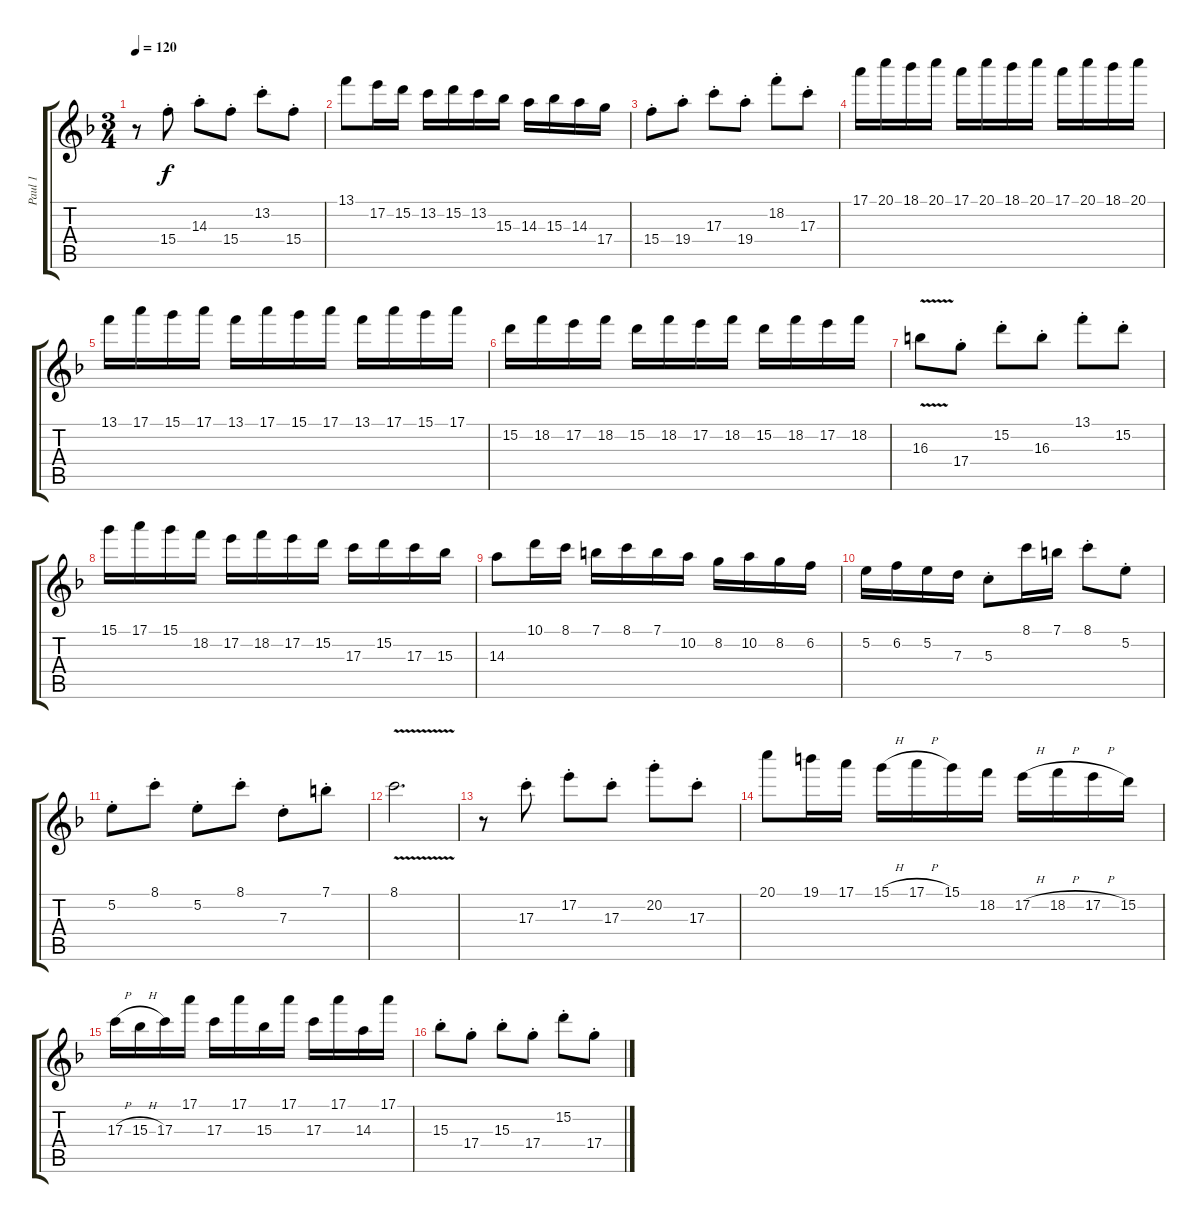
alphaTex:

\track ("Paul 1" "Paul 1") {instrument distortionguitar}
\staff {score tabs}
\tuning (E4 B3 G3 D3 A2 E2) {hide}
\ts (3 4)
\tempo 120
\clef g2
\ks f
r.8{dy f instrument distortionguitar} 15.4{st}.8 14.3{st}.8 15.4{st}.8 13.2{st}.8 15.4{st}.8 |
13.1.8 17.2.16 15.2.16 13.2.16 15.2.16 13.2.16 15.3.16 14.3.16 15.3.16 14.3.16 17.4.16 |
15.4{st}.8 19.4{st}.8 17.3{st}.8 19.4{st}.8 18.2{st}.8 17.3{st}.8 |
17.1.16 20.1.16 18.1.16 20.1.16 17.1.16 20.1.16 18.1.16 20.1.16 17.1.16 20.1.16 18.1.16 20.1.16 |
13.1.16 17.1.16 15.1.16 17.1.16 13.1.16 17.1.16 15.1.16 17.1.16 13.1.16 17.1.16 15.1.16 17.1.16 |
15.2.16 18.2.16 17.2.16 18.2.16 15.2.16 18.2.16 17.2.16 18.2.16 15.2.16 18.2.16 17.2.16 18.2.16 |
16.3{v}.8 17.4{st}.8 15.2{st}.8 16.3{st}.8 13.1{st}.8 15.2{st}.8 |
15.1.16 17.1.16 15.1.16 18.2.16 17.2.16 18.2.16 17.2.16 15.2.16 17.3.16 15.2.16 17.3.16 15.3.16 |
14.3.8 10.1.16 8.1.16 7.1.16 8.1.16 7.1.16 10.2.16 8.2.16 10.2.16 8.2.16 6.2.16 |
5.2.16 6.2.16 5.2.16 7.3.16 5.3{st}.8 8.1.16 7.1.16 8.1{st}.8 5.2{st}.8 |
5.2{st}.8 8.1{st}.8 5.2{st}.8 8.1{st}.8 7.3{st}.8 7.1{st}.8 |
8.1{v}.2{d} |
r.8 17.3{st}.8 17.2{st}.8 17.3{st}.8 20.2{st}.8 17.3{st}.8 |
20.1.8 19.1.16 17.1.16 15.1{h}.16 17.1{h}.16 15.1.16 18.2.16 17.2{h}.16 18.2{h}.16 17.2{h}.16 15.2.16 |
17.3{h}.16 15.3{h}.16 17.3.16 17.1.16 17.3.16 17.1.16 15.3.16 17.1.16 17.3.16 17.1.16 14.3.16 17.1.16 |
15.3{st}.8 17.4{st}.8 15.3{st}.8 17.4{st}.8 15.2{st}.8 17.4{st}.8
